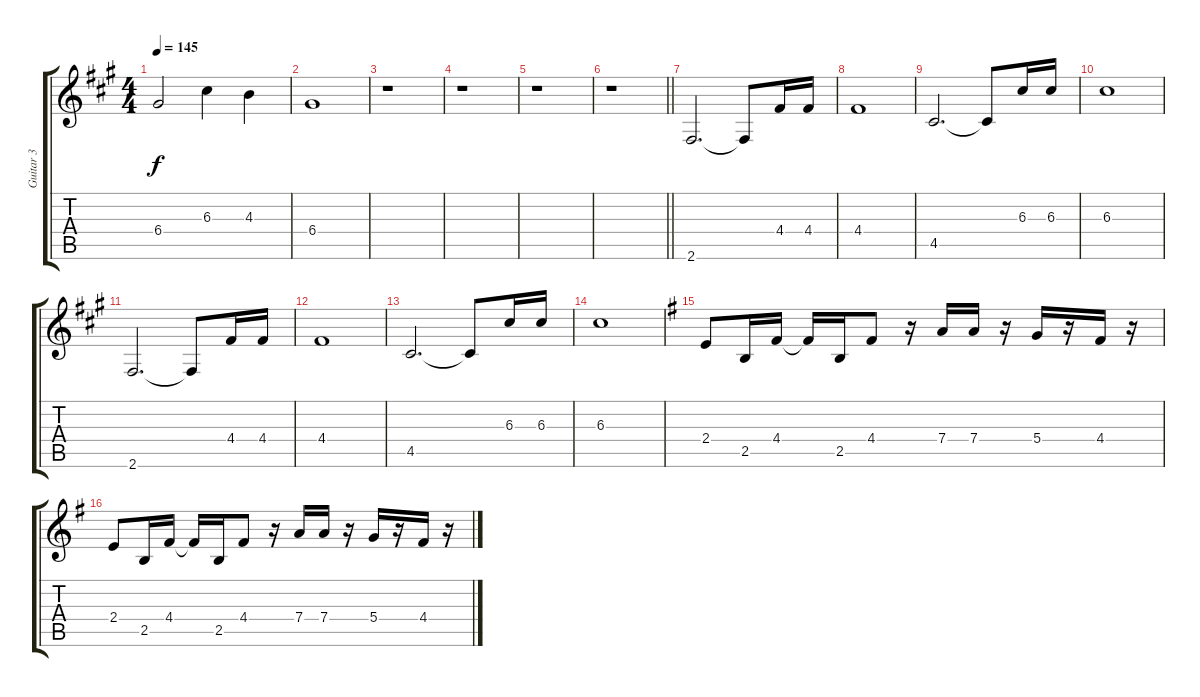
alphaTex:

\track ("Guitar 3" "Guitar 3") {instrument overdrivenguitar}
\staff {score tabs}
\tuning (E4 B3 G3 D3 A2 E2) {hide}
\ts (4 4)
\tempo 145
\clef g2
\ks f#minor
6.4.2{dy f} 6.3.4 4.3.4 |
6.4.1 |
r.1 |
r.1 |
r.1 |
\barLineRight lightlight
r.1 |
2.6.2{d} 2.6{t}.8 4.4.16 4.4.16 |
4.4.1 |
4.5.2{d} 4.5{t}.8 6.3.16 6.3.16 |
6.3.1 |
2.6.2{d} 2.6{t}.8 4.4.16 4.4.16 |
4.4.1 |
4.5.2{d} 4.5{t}.8 6.3.16 6.3.16 |
6.3.1 |
\ks eminor
2.4.8 2.5.16 4.4.16 4.4{t}.16 2.5.16 4.4.8 r.16 7.4.16 7.4.16 r.16 5.4.16 r.16 4.4.16 r.16 |
2.4.8 2.5.16 4.4.16 4.4{t}.16 2.5.16 4.4.8 r.16 7.4.16 7.4.16 r.16 5.4.16 r.16 4.4.16 r.16
